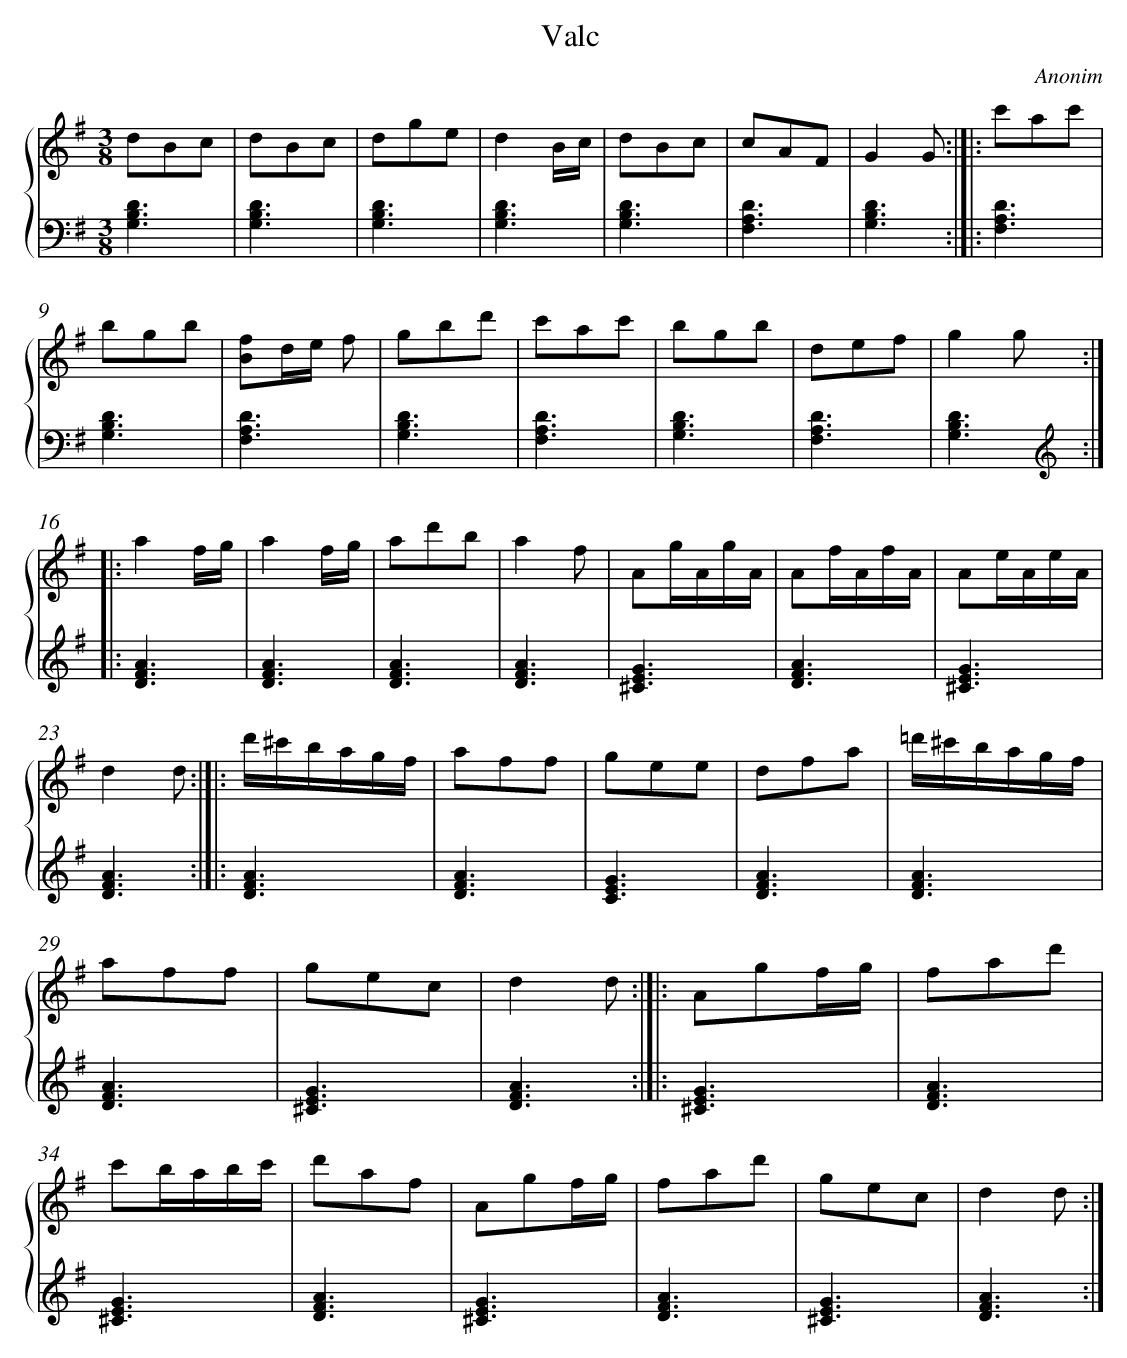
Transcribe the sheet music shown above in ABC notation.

X:1
T: Valc
C: Anonim
L: 1/4
M: 3/8
%%staves {1 2}
V: 1 clef=treble
V: 2 clef=bass
K: G
[V:1] d/B/c/ |
[V:2] [D3/B,3/G,3/] |
[V:1] d/B/c/ |
[V:2] [D3/B,3/G,3/] |
[V:1] d/g/e/ |
[V:2] [D3/B,3/G,3/] |
[V:1] dB//c// |
[V:2] [D3/B,3/G,3/] |
[V:1] d/B/c/ |
[V:2] [D3/B,3/G,3/] |
[V:1] c/A/F/ |
[V:2] [D3/A,3/F,3/] |
[V:1] GG/ :|]|:
[V:2] [D3/B,3/G,3/] :|]|:
[V:1] c'/a/c'/ |
[V:2] [D3/A,3/F,3/] |
[V:1] b/g/b/ |
[V:2] [D3/B,3/G,3/] |
[V:1] [f/B/]d//e// f/ |
[V:2] [D3/A,3/F,3/] |
[V:1] g/b/d'/ |
[V:2] [D3/B,3/G,3/] |
[V:1] c'/a/c'/ |
[V:2] [D3/A,3/F,3/] |
[V:1] b/g/b/ |
[V:2] [D3/B,3/G,3/] |
[V:1] d/e/f/ |
[V:2] [D3/A,3/F,3/] |
[V:1] gg/ :|]|:
[V:2] [D3/B,3/G,3/] :|]|:
[V:1] af//g// |
[V:2] [K:clef=treble][A3/F3/D3/] |
[V:1] af//g// |
[V:2] [A3/F3/D3/] |
[V:1] a/d'/b/ |
[V:2] [A3/F3/D3/] |
[V:1] af/ |
[V:2] [A3/F3/D3/] |
[V:1] A/g//A//g//A// |
[V:2] [G3/E3/^C3/] |
[V:1] A/f//A//f//A// |
[V:2] [A3/F3/D3/] |
[V:1] A/e//A//e//A// |
[V:2] [G3/E3/^C3/] |
[V:1] dd/ :|]|:
[V:2] [A3/F3/D3/] :|]|:
[V:1] d'//^c'//b//a//g//f// |
[V:2] [A3/F3/D3/] |
[V:1] a/f/f/ |
[V:2] [A3/F3/D3/] |
[V:1] g/e/e/ |
[V:2] [G3/E3/C3/] |
[V:1] d/f/a/ |
[V:2] [A3/F3/D3/] |
[V:1] =d'//^c'//b//a//g//f// |
[V:2] [A3/F3/D3/] |
[V:1] a/f/f/ |
[V:2] [A3/F3/D3/] |
[V:1] g/e/c/ |
[V:2] [G3/E3/^C3/] |
[V:1] dd/ :|]|:
[V:2] [A3/F3/D3/] :|]|:
[V:1] A/g/f//g// |
[V:2] [G3/E3/^C3/] |
[V:1] f/a/d'/ |
[V:2] [A3/F3/D3/] |
[V:1] c'/b//a//b//c'// |
[V:2] [G3/E3/^C3/] |
[V:1] d'/a/f/ |
[V:2] [A3/F3/D3/] |
[V:1] A/g/f//g// |
[V:2] [G3/E3/^C3/] |
[V:1] f/a/d'/ |
[V:2] [A3/F3/D3/] |
[V:1] g/e/c/ |
[V:2] [G3/E3/^C3/] |
[V:1] dd/ :|]
[V:2] [A3/F3/D3/] :|]
